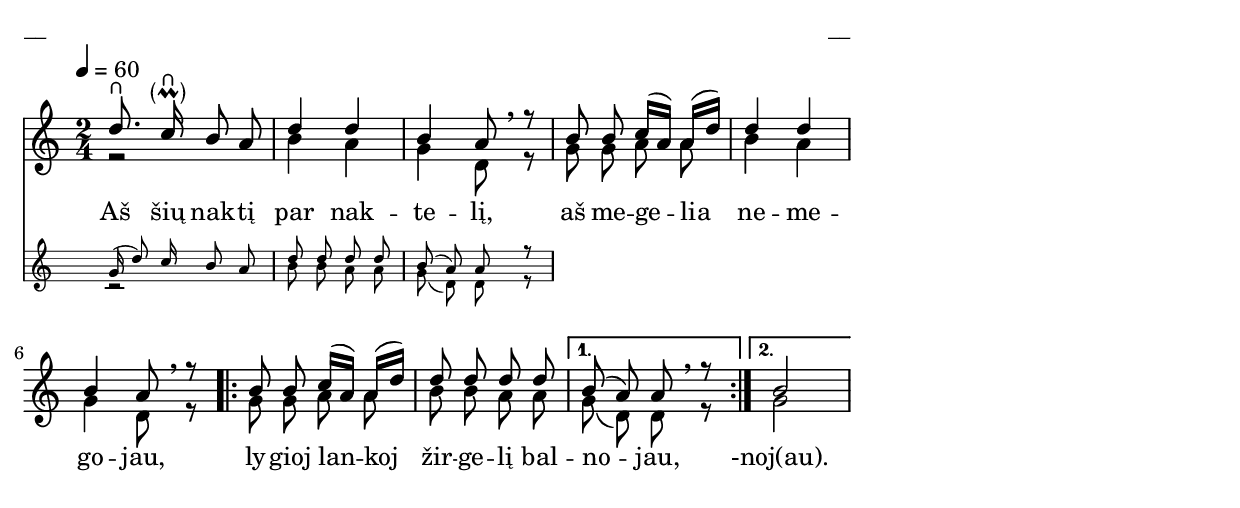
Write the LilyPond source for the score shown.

\version "2.13.16"
%\header {
%    title = "Aš šių naktį"
%}
% "Skamba, skamba kankliai, 1993"
\paper {
line-width = 14\cm
left-margin = 0.4\cm
between-system-padding = 0.1\cm
between-system-space = 0.1\cm
}
\layout {
indent = #0
ragged-last = ##f
}


voiceA = \relative c' {
\tempo 4=60
\clef "treble"
\key c \major
\time 2/4
<< { d'8.\rheel 
\override ParenthesesItem #'font-size = #0
c16-\parenthesize\prall\rheel b8 a | d4 d | b4 a8 \breathe r }
\new Staff \with {
\remove "Time_signature_engraver"
alignAboveContext = #"main"
fontSize = #-3
\override StaffSymbol #'staff-space = #(magstep -3)
\override StaffSymbol #'thickness = #(magstep -3)
}
%% { \autoBeamOff \voiceOne g16( d'8) c16 b8 a | <<b8 d>> <<b d>> <<a d>> <<a d>> | <<g,8( b>> <<d,) a'>> <<d,8 a'>> \breathe r }
{ <<
\new Voice = "voiceAA" { \voiceOne \autoBeamOff g16( d'8) c16 b8 a | d8 d d d | b8( a) a r }
\new Voice = "voiceAB" { \voiceTwo \autoBeamOff r2 | b8 b a a  | g8( d) d r }
>> }
>>
b'8 b c16[( a]) a[( d]) | d4 d | b4 a8 \breathe  r  
\repeat volta 2 {
b8 b c16[( a]) a[( d]) | d8 d d d
}
\alternative { { b8( a) a8 \breathe r } { b2 } }
} 

lyricA = \lyricmode {
Aš šių nak -- tį par nak -- te -- lį, 
aš me -- ge -- lia ne -- me -- go -- jau,
ly -- gioj lan -- koj žir -- ge -- lį bal -- no -- jau,
-noj(au).
}


voiceB = \relative c' {
\clef "treble"
\key c \major
\time 2/4 
r2 | b'4 a | g4 d8 r |
g8 g a a | b4 a | g4 d8 r
\repeat volta 2 {
g8 g a a | b8 b  a a 
}
\alternative { { g8( d) d8 r } { g2 } }
}


fullScore = <<
\new Staff {
<<
\new Voice = "voiceA" { \voiceOne \autoBeamOff \voiceA }
\lyricsto "voiceA" \new Lyrics \lyricA
\new Voice = "voiceB" { \voiceTwo \autoBeamOff \voiceB }
>>
}
>>

\score {
\fullScore
\header { piece = "__" opus = "__" }
}
\markup { \with-color #(x11-color 'white) \sans \smaller "__" }
\score {
\unfoldRepeats
\fullScore
\midi {
\context { \Staff \remove "Staff_performer" }
\context { \Voice \consists "Staff_performer" }
}
}


